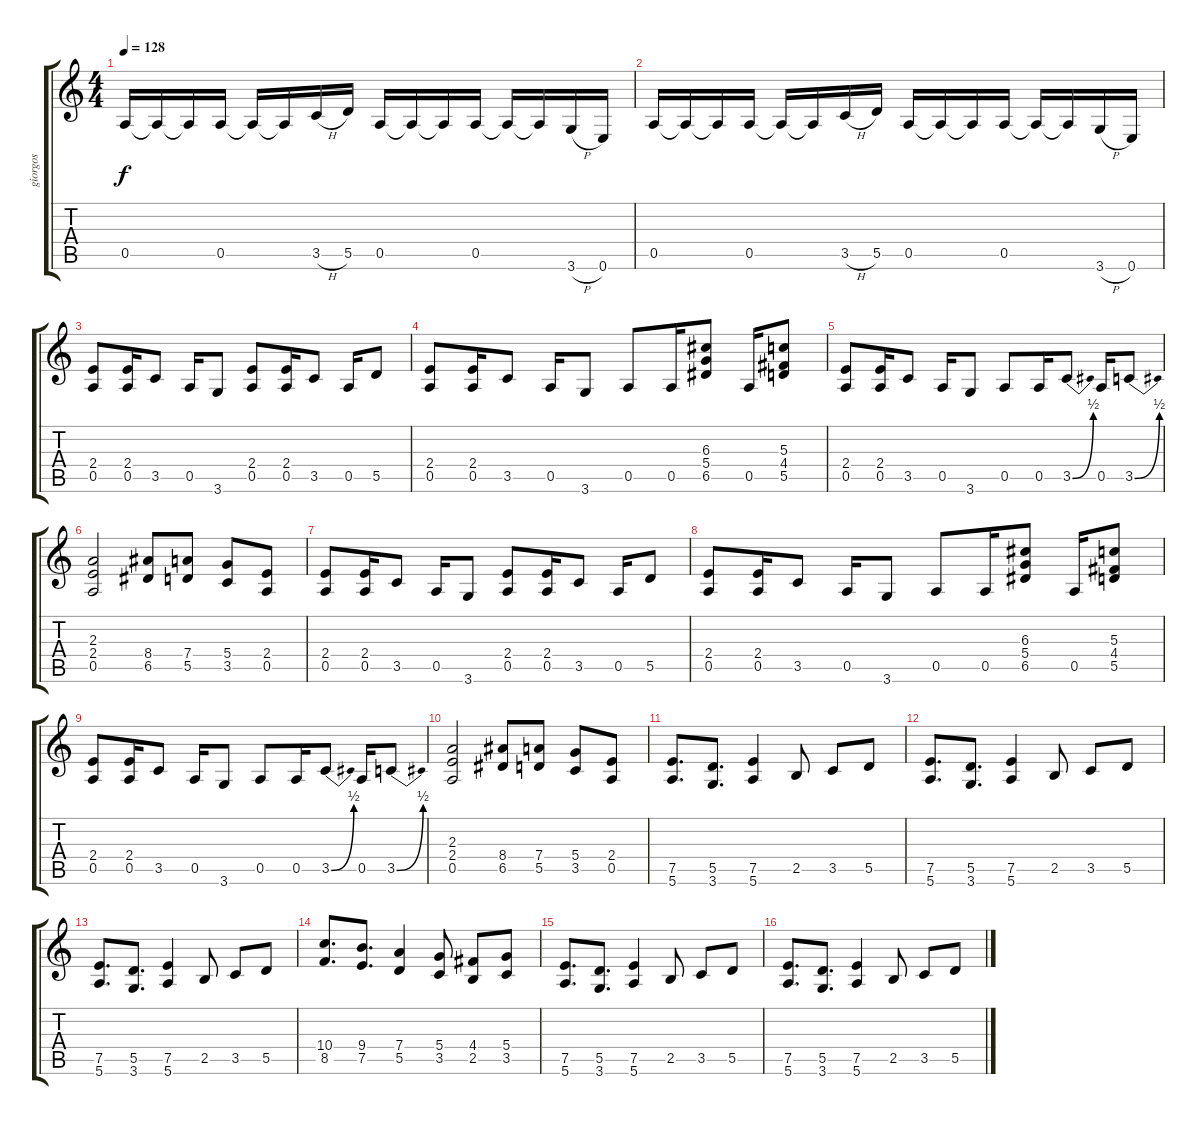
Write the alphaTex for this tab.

\track ("giorgos" "giorgos") {instrument overdrivenguitar}
\staff {score tabs}
\tuning (E4 B3 G3 D3 A2 E2) {hide}
\ts (4 4)
\tempo 128
\clef g2
\ks c
0.5.16{dy f} 0.5{t}.16 0.5{t}.16 0.5.16 0.5{t}.16 0.5{t}.16 3.5{h}.16 5.5.16 0.5.16 0.5{t}.16 0.5{t}.16 0.5.16 0.5{t}.16 0.5{t}.16 3.6{h}.16 0.6.16 |
0.5.16 0.5{t}.16 0.5{t}.16 0.5.16 0.5{t}.16 0.5{t}.16 3.5{h}.16 5.5.16 0.5.16 0.5{t}.16 0.5{t}.16 0.5.16 0.5{t}.16 0.5{t}.16 3.6{h}.16 0.6.16 |
(2.4 0.5).8 (2.4 0.5).16 3.5.8 0.5.16 3.6.8 (2.4 0.5).8 (2.4 0.5).16 3.5.8 0.5.16 5.5.8 |
(2.4 0.5).8 (2.4 0.5).16 3.5.8 0.5.16 3.6.8 0.5.8 0.5.16 (6.3 5.4 6.5).8 0.5.16 (5.3 4.4 5.5).8 |
(2.4 0.5).8 (2.4 0.5).16 3.5.8 0.5.16 3.6.8 0.5.8 0.5.16 3.5{be (bend 0 0 60 2)}.8 0.5.16 3.5{be (bend 0 0 60 2)}.8 |
(2.3 2.4 0.5).2 (8.4 6.5).8 (7.4 5.5).8 (5.4 3.5).8 (2.4 0.5).8 |
(2.4 0.5).8 (2.4 0.5).16 3.5.8 0.5.16 3.6.8 (2.4 0.5).8 (2.4 0.5).16 3.5.8 0.5.16 5.5.8 |
(2.4 0.5).8 (2.4 0.5).16 3.5.8 0.5.16 3.6.8 0.5.8 0.5.16 (6.3 5.4 6.5).8 0.5.16 (5.3 4.4 5.5).8 |
(2.4 0.5).8 (2.4 0.5).16 3.5.8 0.5.16 3.6.8 0.5.8 0.5.16 3.5{be (bend 0 0 60 2)}.8 0.5.16 3.5{be (bend 0 0 60 2)}.8 |
(2.3 2.4 0.5).2 (8.4 6.5).8 (7.4 5.5).8 (5.4 3.5).8 (2.4 0.5).8 |
(7.5 5.6).8{d} (5.5 3.6).8{d} (7.5 5.6).4 2.5.8 3.5.8 5.5.8 |
(7.5 5.6).8{d} (5.5 3.6).8{d} (7.5 5.6).4 2.5.8 3.5.8 5.5.8 |
(7.5 5.6).8{d} (5.5 3.6).8{d} (7.5 5.6).4 2.5.8 3.5.8 5.5.8 |
(10.4 8.5).8{d} (9.4 7.5).8{d} (7.4 5.5).4 (5.4 3.5).8 (4.4 2.5).8 (5.4 3.5).8 |
(7.5 5.6).8{d} (5.5 3.6).8{d} (7.5 5.6).4 2.5.8 3.5.8 5.5.8 |
(7.5 5.6).8{d} (5.5 3.6).8{d} (7.5 5.6).4 2.5.8 3.5.8 5.5.8
